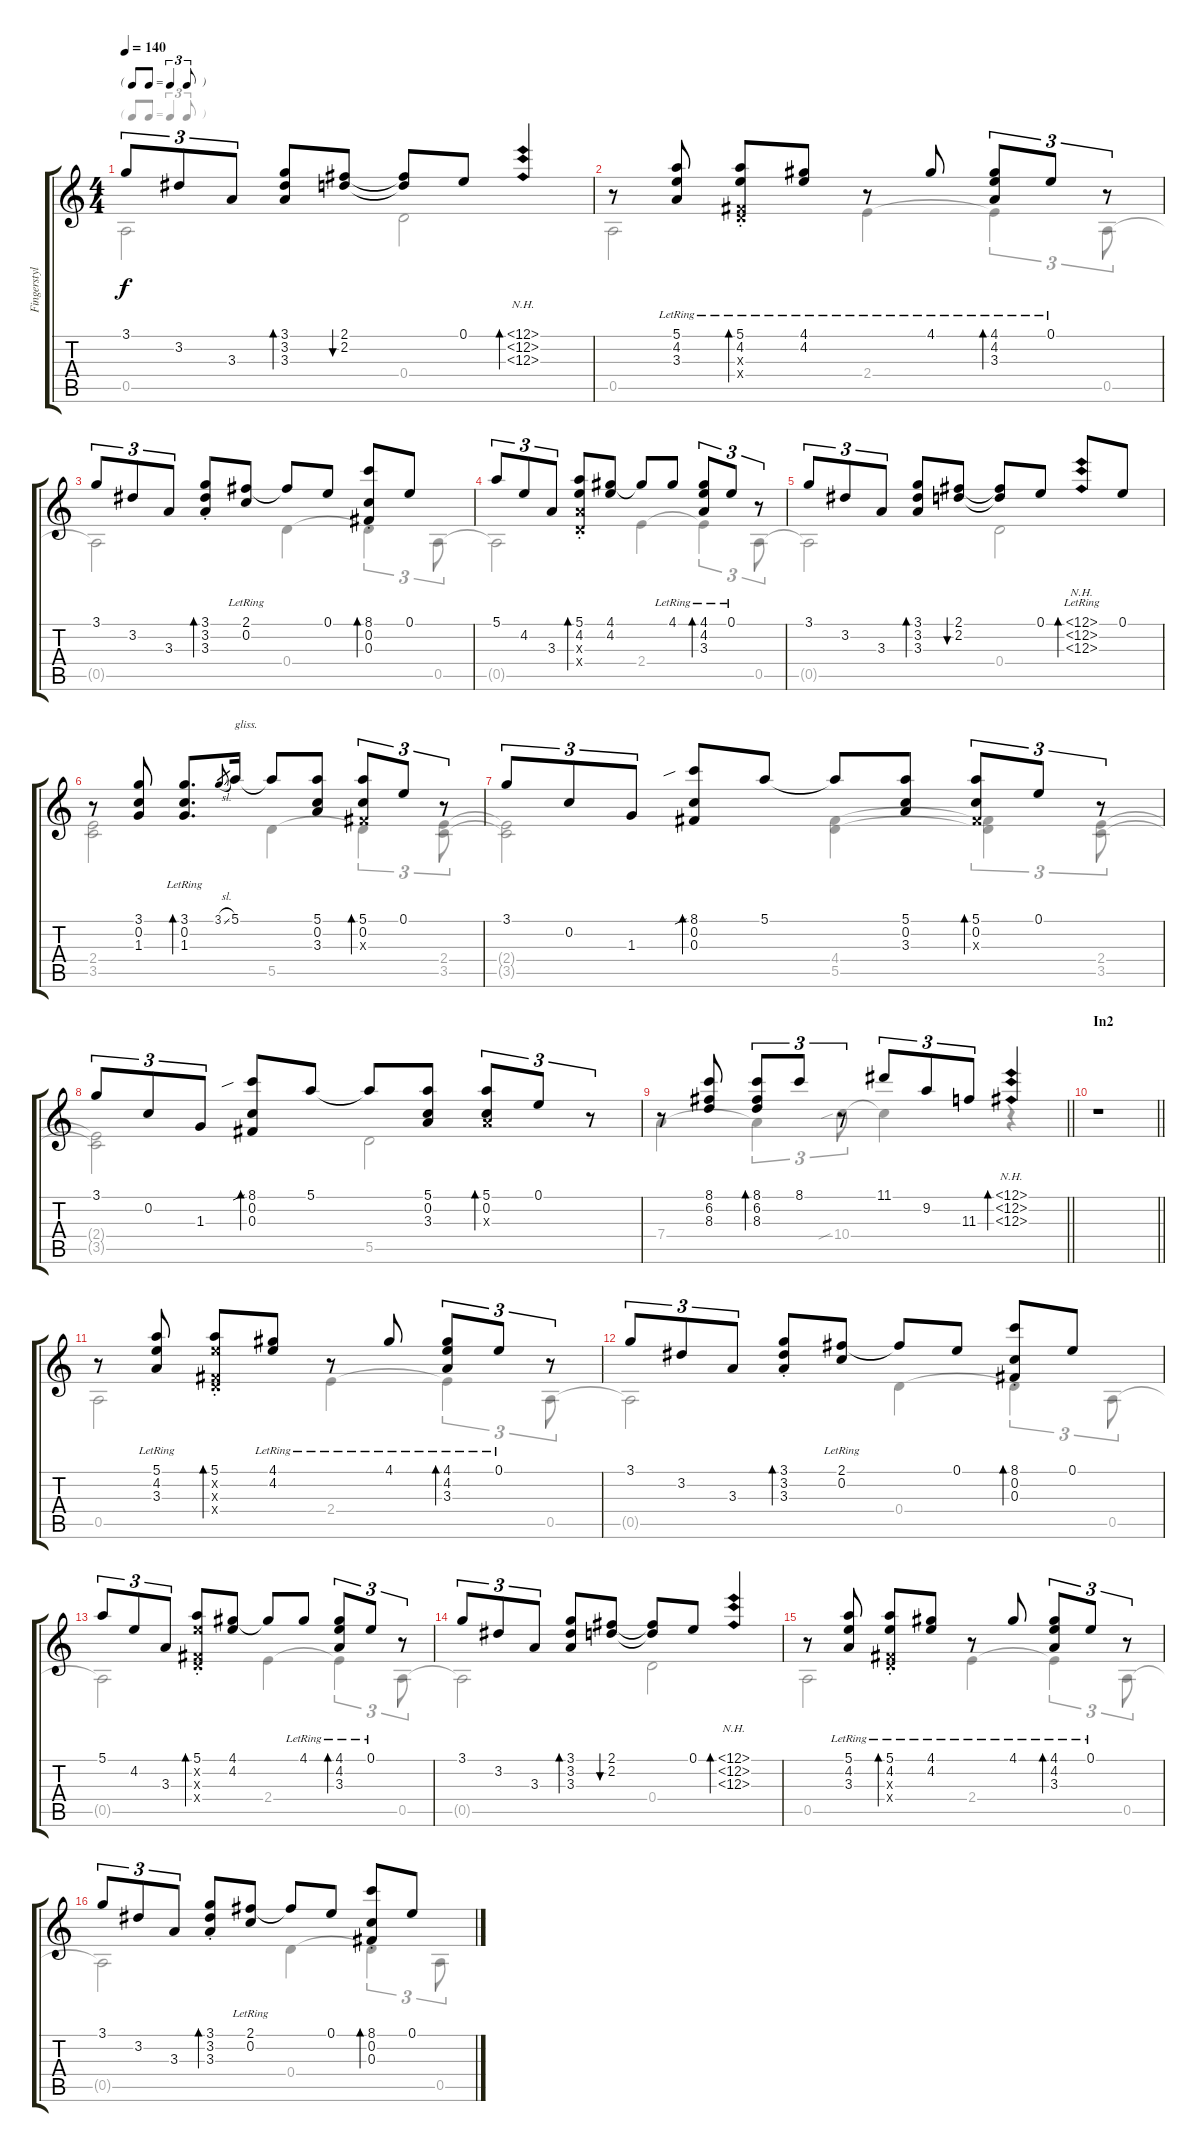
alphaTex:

\track ("Fingerstyle guitar" "Fingerstyl") {instrument acousticguitarsteel}
\staff {score tabs}
\tuning (E4 C4 Gb3 D3 A2 E2) {hide}
\voice
\ts (4 4)
\tf triplet8th
\tempo 140
\clef g2
\ks c
3.1.8{tu (3 2) dy f} 3.2.8{tu (3 2)} 3.3.8{tu (3 2)} (3.1 3.2 3.3).8{bd 60} (2.1 2.2).8{bu 60} (2.1{t} 2.2{t}).8 0.1.8 (12.1{nh} 12.2{nh} 12.3{nh}).4{bd 60} |
r.8 (5.1{lr} 4.2{lr} 3.3{lr}).8 (5.1{st lr} 4.2{lr} 0.3{x} 0.4{x}).8{bd 30} (4.1{lr} 4.2).8 r.8 4.1{lr}.8 (4.1{lr} 4.2 3.3).8{tu (3 2) bd 60} 0.1{lr}.8{tu (3 2)} r.8{tu (3 2)} |
3.1.8{tu (3 2)} 3.2.8{tu (3 2)} 3.3.8{tu (3 2)} (3.1{st} 3.2 3.3).8{bd 60} (2.1 0.2{lr}).8 2.1{t}.8 0.1.8 (8.1{st} 0.2 0.3).8{bd 60} 0.1.8 |
5.1.8{tu (3 2)} 4.2.8{tu (3 2)} 3.3.8{tu (3 2)} (5.1{st} 4.2 3.3{x} 0.4{x}).8{bd 60} (4.1 4.2).8 4.1{t}.8 4.1{lr}.8 (4.1{lr} 4.2 3.3).8{tu (3 2) bd 60} 0.1{lr}.8{tu (3 2)} r.8{tu (3 2)} |
3.1.8{tu (3 2)} 3.2.8{tu (3 2)} 3.3.8{tu (3 2)} (3.1 3.2 3.3).8{bd 60} (2.1 2.2).8{bu 60} (2.1{t} 2.2{t}).8 0.1.8 (12.1{nh lr} 12.2{nh lr} 12.3{nh lr}).8{bd 60} 0.1.8 |
r.8 (3.1 0.2 1.3).8 (3.1{lr} 0.2{lr} 1.3{lr}).8{d bd 120} 3.1{sl}.8{gr} 5.1.16{txt "gliss."} 5.1{t}.8 (5.1 0.2 3.3).8 (5.1 0.2 0.3{x}).8{tu (3 2) bd 120} 0.1.8{tu (3 2)} r.8{tu (3 2)} |
3.1.8{tu (3 2)} 0.2.8{tu (3 2)} 1.3.8{tu (3 2)} (8.1{sib} 0.2 0.3).8{bd 120} 5.1.8 5.1{t}.8 (5.1 0.2 3.3).8 (5.1 0.2 0.3{x}).8{tu (3 2) bd 120} 0.1.8{tu (3 2)} r.8{tu (3 2)} |
3.1.8{tu (3 2)} 0.2.8{tu (3 2)} 1.3.8{tu (3 2)} (8.1{sib} 0.2 0.3).8{bd 120} 5.1.8 5.1{t}.8 (5.1 0.2 3.3).8 (5.1 0.2 3.3{x}).8{tu (3 2) bd 120} 0.1.8{tu (3 2)} r.8{tu (3 2)} |
\barLineRight lightlight
r.8 (8.1 6.2 8.3).8 (8.1 6.2 8.3).8{tu (3 2) bd 30} 8.1.8{tu (3 2)} r.8{tu (3 2)} 11.1.8{tu (3 2)} 9.2.8{tu (3 2)} 11.3.8{tu (3 2)} (12.1{nh} 12.2{nh} 12.3{nh}).4{bd 30} |
\section ("" "In2")
\barLineRight lightlight
r.1 |
r.8 (5.1{lr} 4.2{lr} 3.3{lr}).8 (5.1{st} 4.2{st x} 0.3{x} 0.4{x}).8{bd 30} (4.1{lr} 4.2).8 r.8 4.1{lr}.8 (4.1{lr} 4.2 3.3).8{tu (3 2) bd 60} 0.1{lr}.8{tu (3 2)} r.8{tu (3 2)} |
3.1.8{tu (3 2)} 3.2.8{tu (3 2)} 3.3.8{tu (3 2)} (3.1{st} 3.2 3.3).8{bd 60} (2.1 0.2{lr}).8 2.1{t}.8 0.1.8 (8.1{st} 0.2 0.3).8{bd 60} 0.1.8 |
5.1.8{tu (3 2)} 4.2.8{tu (3 2)} 3.3.8{tu (3 2)} (5.1{st} 4.2{st x} 0.3{x} 0.4{x}).8{bd 30} (4.1 4.2).8 4.1{t}.8 4.1{lr}.8 (4.1{lr} 4.2 3.3).8{tu (3 2) bd 60} 0.1{lr}.8{tu (3 2)} r.8{tu (3 2)} |
3.1.8{tu (3 2)} 3.2.8{tu (3 2)} 3.3.8{tu (3 2)} (3.1 3.2 3.3).8{bd 60} (2.1 2.2).8{bu 60} (2.1{t} 2.2{t}).8 0.1.8 (12.1{nh} 12.2{nh} 12.3{nh}).4{bd 60} |
r.8 (5.1{lr} 4.2{lr} 3.3{lr}).8 (5.1{st lr} 4.2{lr} 0.3{x} 0.4{x}).8{bd 30} (4.1{lr} 4.2).8 r.8 4.1{lr}.8 (4.1{lr} 4.2 3.3).8{tu (3 2) bd 60} 0.1{lr}.8{tu (3 2)} r.8{tu (3 2)} |
3.1.8{tu (3 2)} 3.2.8{tu (3 2)} 3.3.8{tu (3 2)} (3.1{st} 3.2 3.3).8{bd 60} (2.1 0.2{lr}).8 2.1{t}.8 0.1.8 (8.1{st} 0.2 0.3).8{bd 60} 0.1.8
\voice
\clef g2
\ottava regular
\simile none
\ks c
0.5{t}.2{dy f} 0.4.2 |
0.5.2 2.4.4 2.4{t}.4{tu (3 2)} 0.5.8{tu (3 2)} |
0.5{t}.2 0.4.4 0.4{t}.4{tu (3 2)} 0.5.8{tu (3 2)} |
0.5{t}.2 2.4.4 2.4{t}.4{tu (3 2)} 0.5.8{tu (3 2)} |
0.5{t}.2 0.4.2 |
(2.4 3.5).2 5.5.4 5.5{t}.4{tu (3 2)} (2.4 3.5).8{tu (3 2)} |
(2.4{t} 3.5{t}).2 (4.4 5.5).4 (4.4{t} 5.5{t}).4{tu (3 2)} (2.4 3.5).8{tu (3 2)} |
(2.4{t} 3.5{t}).2 5.5.2 |
\barLineRight lightlight
7.4.4 7.4{t}.4{tu (3 2)} 10.4{sib}.8{tu (3 2)} 10.4{t}.4 r.4 |
\barLineRight lightlight
|
0.5.2 2.4.4 2.4{t}.4{tu (3 2)} 0.5.8{tu (3 2)} |
0.5{t}.2 0.4.4 0.4{t}.4{tu (3 2)} 0.5.8{tu (3 2)} |
0.5{t}.2 2.4.4 2.4{t}.4{tu (3 2)} 0.5.8{tu (3 2)} |
0.5{t}.2 0.4.2 |
0.5.2 2.4.4 2.4{t}.4{tu (3 2)} 0.5.8{tu (3 2)} |
0.5{t}.2 0.4.4 0.4{t}.4{tu (3 2)} 0.5.8{tu (3 2)}
